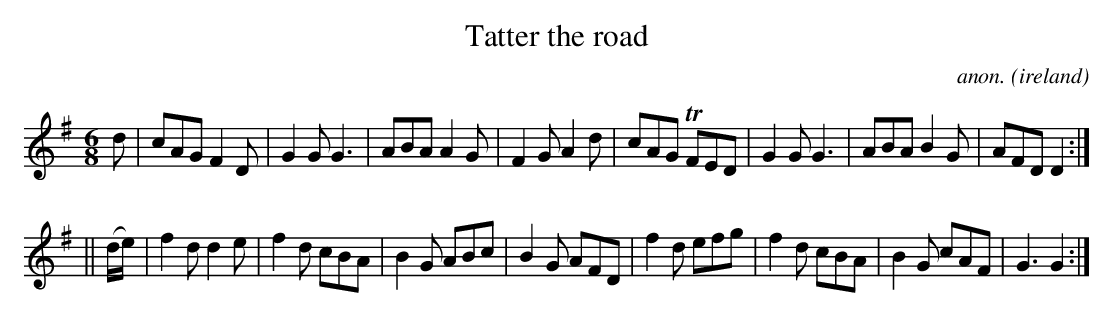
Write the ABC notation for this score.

X:1
T:Tatter the road
O:ireland
C:anon.
m:Mn = (3n/o/n/
M:6/8
L:1/8
K:G
d|cAG F2D|G2G G3|ABA A2G|F2G A2d|cAG TFED|G2G G3|ABA B2G|AFD D2:|
||(d/e/)|f2d d2e|f2d cBA|B2G ABc|B2G AFD|f2d efg|f2d cBA|B2G cAF|G3G2:|
